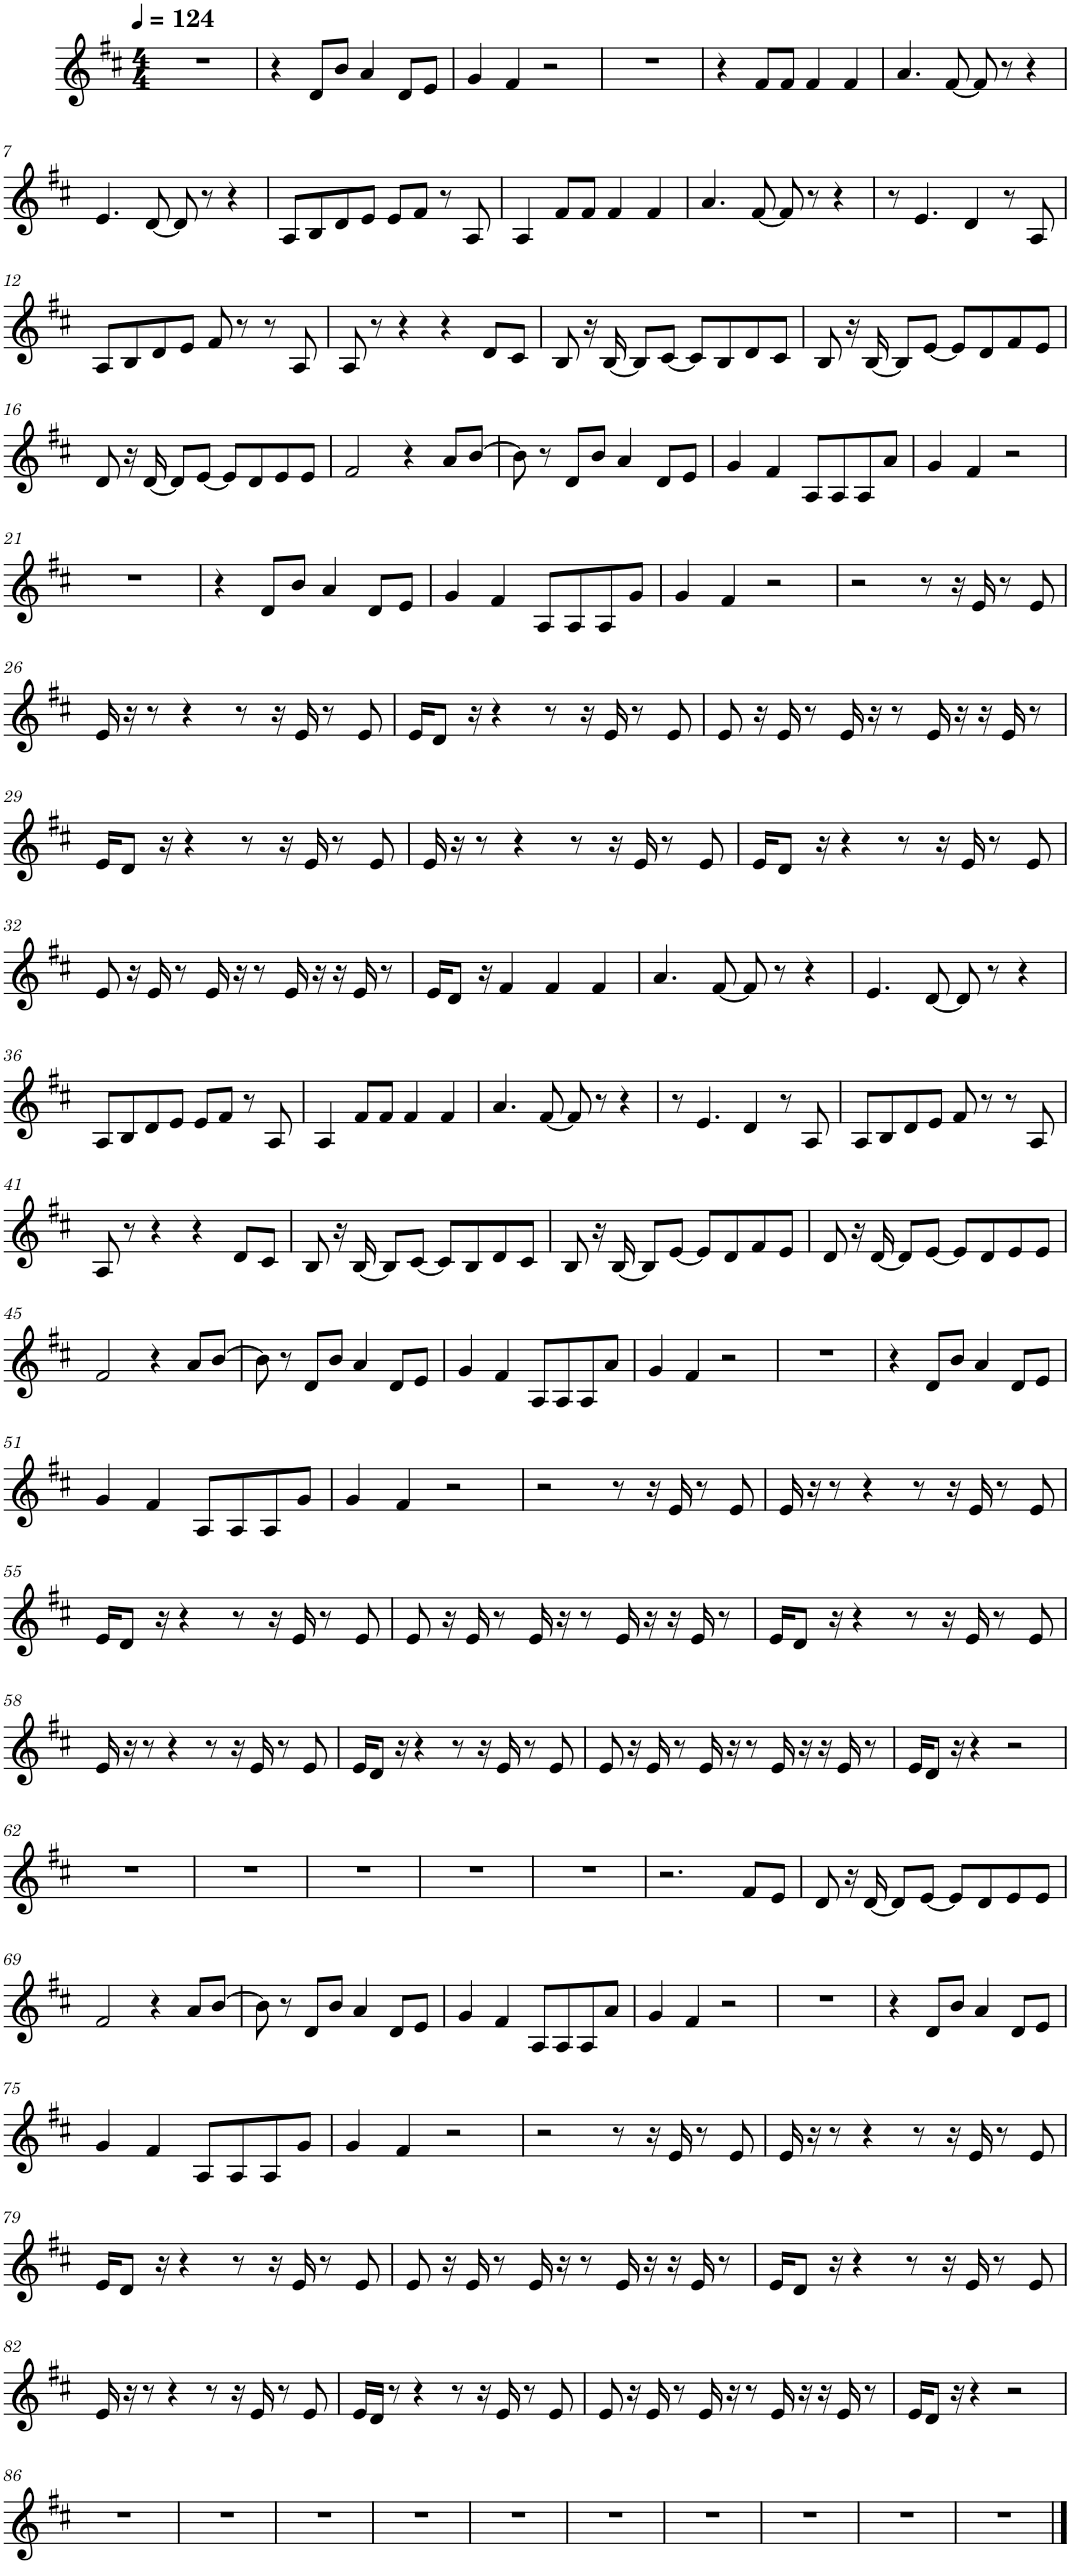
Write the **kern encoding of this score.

**kern
*part1
*staff1
*I"Piano, FL Keys 1
*I'Pno.
*clefG2
*k[f#c#]
*M4/4
*MM124
=1
1r
=2
4r
8d/L
8b/J
4a/
8d/L
8e/J
=3
4g/
4f#/
2r
=4
1r
=5
4r
8f#/L
8f#/J
4f#/
4f#/
=6
4.a/
[8f#/
8f#/]
8r
4r
!!LO:LB:g=z
=7
4.e/
[8d/
8d/]
8r
4r
=8
8A/L
8B/
8d/
8e/J
8e/L
8f#/J
8r
8A/
=9
4A/
8f#/L
8f#/J
4f#/
4f#/
=10
4.a/
[8f#/
8f#/]
8r
4r
=11
8r
4.e/
4d/
8r
8A/
!!LO:LB:g=z
=12
8A/L
8B/
8d/
8e/J
8f#/
8r
8r
8A/
=13
8A/
8r
4r
4r
8d/L
8c#/J
=14
8B/
16r
[16B/
8B/L]
[8c#/J
8c#/L]
8B/
8d/
8c#/J
=15
8B/
16r
[16B/
8B/L]
[8e/J
8e/L]
8d/
8f#/
8e/J
!!LO:LB:g=z
=16
8d/
16r
[16d/
8d/L]
[8e/J
8e/L]
8d/
8e/
8e/J
=17
2f#/
4r
8a/L
[8b/J
=18
8b\]
8r
8d/L
8b/J
4a/
8d/L
8e/J
=19
4g/
4f#/
8A/L
8A/
8A/
8a/J
=20
4g/
4f#/
2r
!!LO:LB:g=z
=21
1r
=22
4r
8d/L
8b/J
4a/
8d/L
8e/J
=23
4g/
4f#/
8A/L
8A/
8A/
8g/J
=24
4g/
4f#/
2r
=25
2r
8r
16r
16e/
8r
8e/
!!LO:LB:g=z
=26
16e/
16r
8r
4r
8r
16r
16e/
8r
8e/
=27
16e/KL
8d/J
16r
4r
8r
16r
16e/
8r
8e/
=28
8e/
16r
16e/
8r
16e/
16r
8r
16e/
16r
16r
16e/
8r
!!LO:LB:g=z
=29
16e/KL
8d/J
16r
4r
8r
16r
16e/
8r
8e/
=30
16e/
16r
8r
4r
8r
16r
16e/
8r
8e/
=31
16e/KL
8d/J
16r
4r
8r
16r
16e/
8r
8e/
!!LO:LB:g=z
=32
8e/
16r
16e/
8r
16e/
16r
8r
16e/
16r
16r
16e/
8r
=33
16e/KL
8d/J
16r
4f#/
4f#/
4f#/
=34
4.a/
[8f#/
8f#/]
8r
4r
=35
4.e/
[8d/
8d/]
8r
4r
!!LO:LB:g=z
=36
8A/L
8B/
8d/
8e/J
8e/L
8f#/J
8r
8A/
=37
4A/
8f#/L
8f#/J
4f#/
4f#/
=38
4.a/
[8f#/
8f#/]
8r
4r
=39
8r
4.e/
4d/
8r
8A/
=40
8A/L
8B/
8d/
8e/J
8f#/
8r
8r
8A/
!!LO:LB:g=z
=41
8A/
8r
4r
4r
8d/L
8c#/J
=42
8B/
16r
[16B/
8B/L]
[8c#/J
8c#/L]
8B/
8d/
8c#/J
=43
8B/
16r
[16B/
8B/L]
[8e/J
8e/L]
8d/
8f#/
8e/J
=44
8d/
16r
[16d/
8d/L]
[8e/J
8e/L]
8d/
8e/
8e/J
!!LO:LB:g=z
=45
2f#/
4r
8a/L
[8b/J
=46
8b\]
8r
8d/L
8b/J
4a/
8d/L
8e/J
=47
4g/
4f#/
8A/L
8A/
8A/
8a/J
=48
4g/
4f#/
2r
=49
1r
=50
4r
8d/L
8b/J
4a/
8d/L
8e/J
!!LO:LB:g=z
=51
4g/
4f#/
8A/L
8A/
8A/
8g/J
=52
4g/
4f#/
2r
=53
2r
8r
16r
16e/
8r
8e/
=54
16e/
16r
8r
4r
8r
16r
16e/
8r
8e/
!!LO:LB:g=z
=55
16e/KL
8d/J
16r
4r
8r
16r
16e/
8r
8e/
=56
8e/
16r
16e/
8r
16e/
16r
8r
16e/
16r
16r
16e/
8r
=57
16e/KL
8d/J
16r
4r
8r
16r
16e/
8r
8e/
!!LO:LB:g=z
=58
16e/
16r
8r
4r
8r
16r
16e/
8r
8e/
=59
16e/KL
8d/J
16r
4r
8r
16r
16e/
8r
8e/
=60
8e/
16r
16e/
8r
16e/
16r
8r
16e/
16r
16r
16e/
8r
=61
16e/KL
8d/J
16r
4r
2r
!!LO:LB:g=z
=62
1r
=63
1r
=64
1r
=65
1r
=66
1r
=67
2.r
8f#/L
8e/J
=68
8d/
16r
[16d/
8d/L]
[8e/J
8e/L]
8d/
8e/
8e/J
!!LO:LB:g=z
=69
2f#/
4r
8a/L
[8b/J
=70
8b\]
8r
8d/L
8b/J
4a/
8d/L
8e/J
=71
4g/
4f#/
8A/L
8A/
8A/
8a/J
=72
4g/
4f#/
2r
=73
1r
=74
4r
8d/L
8b/J
4a/
8d/L
8e/J
!!LO:LB:g=z
=75
4g/
4f#/
8A/L
8A/
8A/
8g/J
=76
4g/
4f#/
2r
=77
2r
8r
16r
16e/
8r
8e/
=78
16e/
16r
8r
4r
8r
16r
16e/
8r
8e/
!!LO:LB:g=z
=79
16e/KL
8d/J
16r
4r
8r
16r
16e/
8r
8e/
=80
8e/
16r
16e/
8r
16e/
16r
8r
16e/
16r
16r
16e/
8r
=81
16e/KL
8d/J
16r
4r
8r
16r
16e/
8r
8e/
!!LO:LB:g=z
=82
16e/
16r
8r
4r
8r
16r
16e/
8r
8e/
=83
16e/LL
16d/JJ
8r
4r
8r
16r
16e/
8r
8e/
=84
8e/
16r
16e/
8r
16e/
16r
8r
16e/
16r
16r
16e/
8r
=85
16e/KL
8d/J
16r
4r
2r
!!LO:LB:g=z
=86
1r
=87
1r
=88
1r
=89
1r
=90
1r
=91
1r
=92
1r
=93
1r
=94
1r
=95
1r
==
*-
